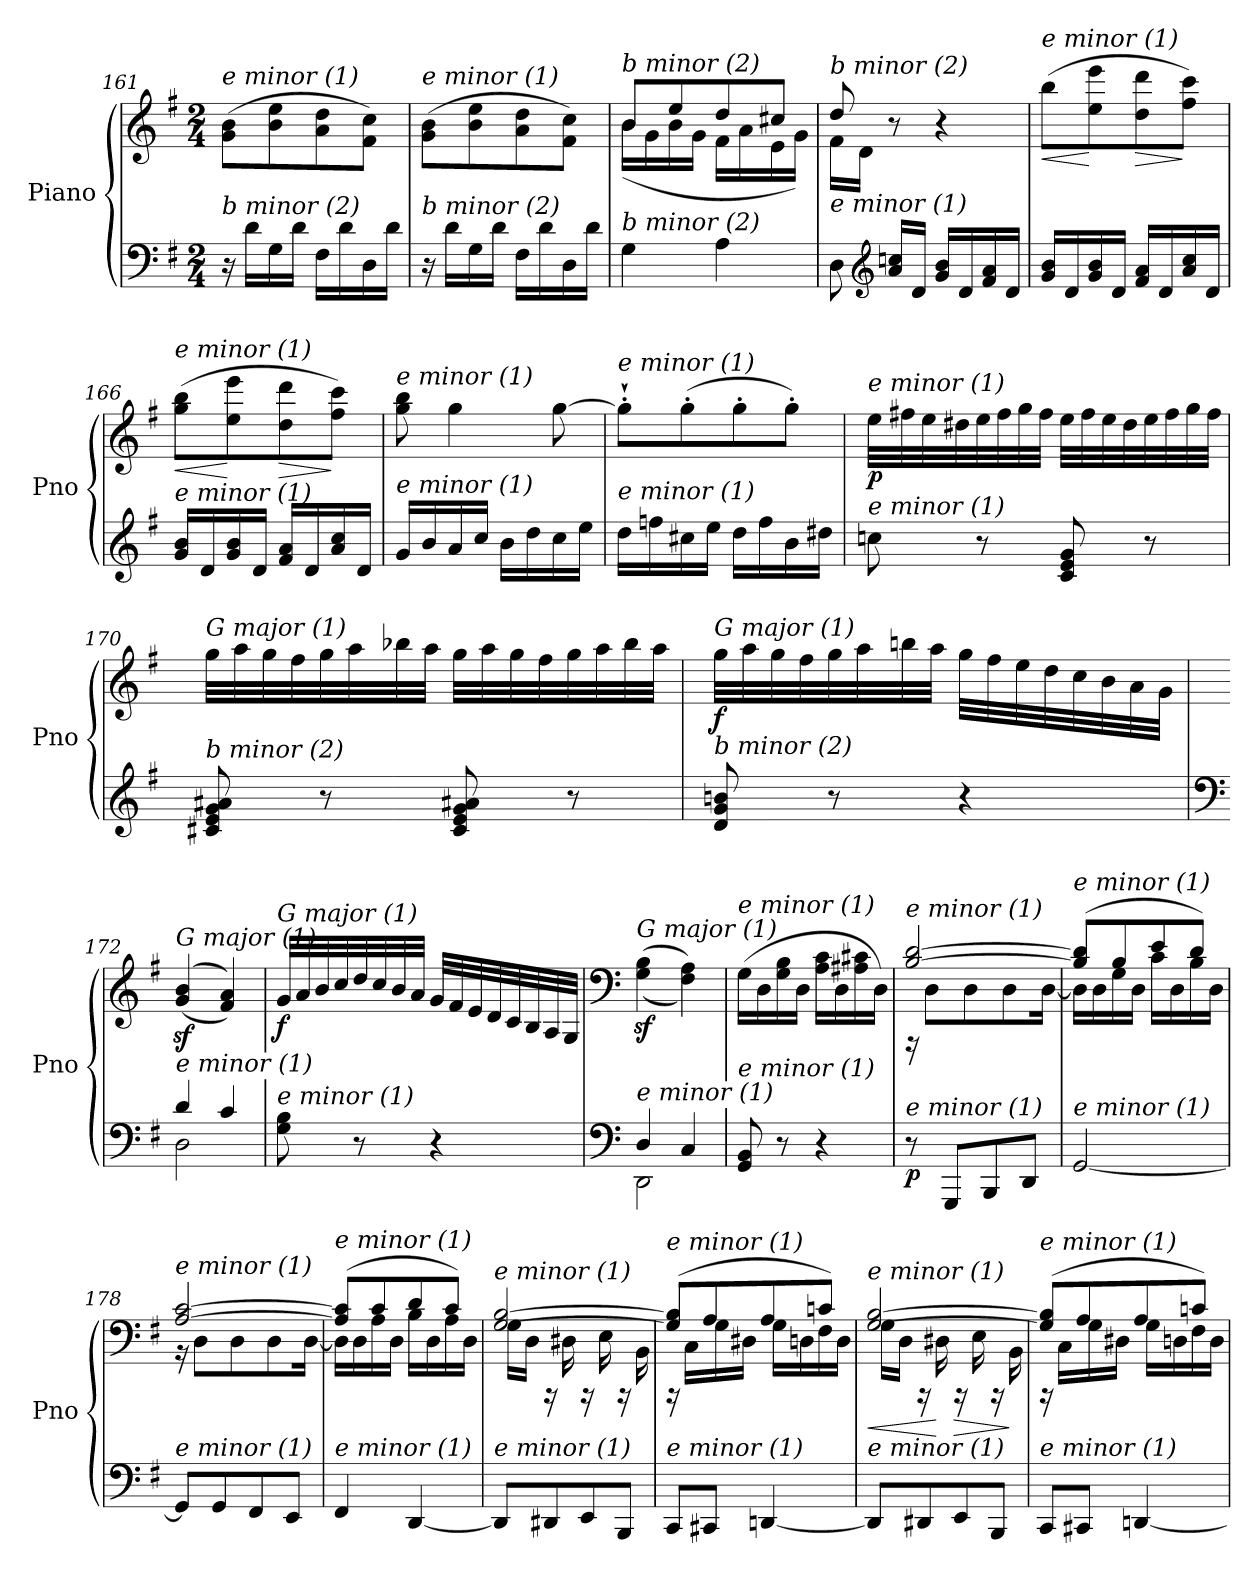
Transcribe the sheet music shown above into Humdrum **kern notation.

**kern	**kern	**dynam
*part1	*part1	*part1
*staff2	*staff1	*staff1/2
*I"Piano	*	*
*I'Pno	*	*
*clefF4	*clefG2	*
*k[f#]	*k[f#]	*
*M2/4	*M2/4	*
=161	=161	=161
!	!LO:TX:i:t=e minor (1)	!
!LO:TX:i:t=b minor (2)	!	!
16r	(8g\ 8b\L	.
16d\LL	.	.
16G\	8b\ 8ee\	.
16d\JJ	.	.
16F#\LL	8a\ 8dd\	.
16d\	.	.
16D\	8f#\ 8cc\J)	.
16d\JJ	.	.
=162	=162	=162
!	!LO:TX:i:t=e minor (1)	!
!LO:TX:i:t=b minor (2)	!	!
16r	(8g\ 8b\L	.
16d\LL	.	.
16G\	8b\ 8ee\	.
16d\JJ	.	.
16F#\LL	8a\ 8dd\	.
16d\	.	.
16D\	8f#\ 8cc\J)	.
16d\JJ	.	.
=163	=163	=163
*	*^	*
!	!LO:TX:i:t=b minor (2)	!	!
!LO:TX:i:t=b minor (2)	!	!	!
4G\	8b/L	(16b\LL	.
.	.	16g\	.
.	8ee/	16b\	.
.	.	16g\JJ	.
4A\	8dd/	16f#\LL	.
.	.	16a\	.
.	8cc#X/J	16e\	.
.	.	16g\JJ)	.
!!LO:PB:g=z	!!
=164	=164	=164	=164
*^	*	*	*
!	!	!LO:TX:i:t=b minor (2)	!	!
!LO:TX:i:t=e minor (1)	!	!	!	!
8ryy	8D\	8dd/	16f#\LL	.
.	.	.	16d\JJ	.
*clefG2	*	*	*	*
4.ryy	16a/ 16ccn/LL	8r	4.ryy	.
.	16d/JJ	.	.	.
.	16g/ 16b/LL	4r	.	.
.	16d/	.	.	.
.	16f#/ 16a/	.	.	.
.	16d/JJ	.	.	.
*	*	*v	*v	*
!!LO:LB:g=z
=165	=165	=165	=165
!	!	!LO:TX:i:t=e minor (1)	!
!LO:TX:i:t=e minor (1)	!	!	!
!	!	!	!LO:HP:b
*v	*v	*	*
16g/ 16b/LL	(8bb\L	<
16d/	.	.
16g/ 16b/	8ee\ 8eee\	[
16d/JJ	.	.
!	!	!LO:HP:b
16f#/ 16a/LL	8dd\ 8ddd\	>
16d/	.	.
16a/ 16cc/	8ff#\ 8ccc\J)	]
16d/JJ	.	.
=166	=166	=166
!	!LO:TX:i:t=e minor (1)	!
!LO:TX:i:t=e minor (1)	!	!
!	!	!LO:HP:b
16g/ 16b/LL	(8gg\ 8bb\L	<
16d/	.	.
16g/ 16b/	8ee\ 8eee\	[
16d/JJ	.	.
!	!	!LO:HP:b
16f#/ 16a/LL	8dd\ 8ddd\	>
16d/	.	.
16a/ 16cc/	8ff#\ 8ccc\J)	]
16d/JJ	.	.
=167	=167	=167
!	!LO:TX:i:t=e minor (1)	!
!LO:TX:i:t=e minor (1)	!	!
!	!	!LO:DY:b
16g/LL	8gg\ 8bb\	other-dynamics
16b/	.	.
16a/	4gg\	.
16cc/JJ	.	.
16b\LL	.	.
16dd\	.	.
16cc\	[8gg\	.
16ee\JJ	.	.
=168	=168	=168
!	!LO:TX:i:t=e minor (1)	!
!LO:TX:i:t=e minor (1)	!	!
16dd\LL	8gg`'\L]	.
16ffn\	.	.
16cc#X\	(8gg'\	.
16ee\JJ	.	.
16dd\LL	8gg'\	.
16ff\	.	.
16b\	8gg'\J)	.
16dd#X\JJ	.	.
!!LO:LB:g=z
=169	=169	=169
!	!LO:TX:i:t=e minor (1)	!
!LO:TX:i:t=e minor (1)	!	!
!	!	!LO:DY:b
8ccn\	32ee\LLL	p
.	32ff#X\	.
.	32ee\	.
.	32dd#X\	.
8r	32ee\	.
.	32ff#\	.
.	32gg\	.
.	32ff#\JJJ	.
8c/ 8e/ 8g/	32ee\LLL	.
.	32ff#\	.
.	32ee\	.
.	32dd#\	.
8r	32ee\	.
.	32ff#\	.
.	32gg\	.
.	32ff#\JJJ	.
=170	=170	=170
!	!LO:TX:i:t=G major (1)	!
!LO:TX:i:t=b minor (2)	!	!
!	!	!LO:DY:b
8c#X/ 8e/ 8g/ 8a#Xi/	32gg\LLL	other-dynamics
.	32aa\	.
.	32gg\	.
.	32ff#\	.
8r	32gg\	.
.	32aa\	.
.	32bb-Xj\	.
.	32aa\JJJ	.
8c#/ 8e/ 8g/ 8a#Xi/	32gg\LLL	.
.	32aa\	.
.	32gg\	.
.	32ff#\	.
8r	32gg\	.
.	32aa\	.
.	32bb-j\	.
.	32aa\JJJ	.
!!LO:LB:g=z
=171	=171	=171
!	!LO:TX:i:t=G major (1)	!
!LO:TX:i:t=b minor (2)	!	!
!	!	!LO:DY:b
8d/ 8g/ 8bn/	32gg\LLL	f
.	32aa\	.
.	32gg\	.
.	32ff#\	.
8r	32gg\	.
.	32aa\	.
.	32bbn\	.
.	32aa\JJJ	.
4r	32gg\LLL	.
.	32ff#\	.
.	32ee\	.
.	32dd\	.
.	32cc\	.
.	32b\	.
.	32a\	.
.	32g\JJJ	.
!!LO:LB:g=z
=172	=172	=172
*clefF4	*	*
*^	*	*
!	!	!LO:TX:i:t=G major (1)	!
!LO:TX:i:t=e minor (1)	!	!	!
4d/	2D\	(>(4g/z< 4b/z<	.
4c/	.	4f#/ 4a/))	.
*v	*v	*	*
=173	=173	=173
!	!LO:TX:i:t=G major (1)	!
!LO:TX:i:t=e minor (1)	!	!
!	!	!LO:DY:b
8G\ 8B\	32g/LLL	f
.	32a/	.
.	32b/	.
.	32cc/	.
8r	32dd/	.
.	32cc/	.
.	32b/	.
.	32a/JJJ	.
4r	32g/LLL	.
.	32f#/	.
.	32e/	.
.	32d/	.
.	32c/	.
.	32B/	.
.	32A/	.
.	32G/JJJ	.
=174	=174	=174
*clefF4	*clefF4	*
*^	*	*
!	!	!LO:TX:i:t=G major (1)	!
!LO:TX:i:t=e minor (1)	!	!	!
4D/	2DD\	(>(4G\z< 4B\z<	.
4C/	.	4F#\ 4A\))	.
*v	*v	*	*
=175	=175	=175
!	!LO:TX:i:t=e minor (1)	!
!LO:TX:i:t=e minor (1)	!	!
!	!	!LO:DY:b
8GG/ 8BB/	(16G\LL	other-dynamics
.	16D\	.
8r	16G\ 16B\	.
.	16D\JJ	.
4r	16A\ 16c\LL	.
.	16D\	.
.	16A#X\ 16c#X\	.
.	16D\JJ)	.
=176	=176	=176
*	*^	*
!	!LO:TX:i:t=e minor (1)	!	!
!LO:TX:i:t=e minor (1)	!	!	!
!	!	!	!LO:DY:b=2
8r	[2B/ [2d/	16rAAA	p
.	.	8D\L	.
8GGG/L	.	.	.
.	.	8D\	.
8BBB/	.	.	.
.	.	8D\	.
8DD/J	.	.	.
.	.	[16D\Jk	.
=177	=177	=177	=177
!	!LO:TX:i:t=e minor (1)	!	!
!LO:TX:i:t=e minor (1)	!	!	!
[2GG/	(8B/] 8d/]L	16D\LL]	.
.	.	16D\	.
.	8B/	16G\	.
.	.	16D\JJ	.
.	8e/	16c\LL	.
.	.	16D\	.
.	8d/J)	16B\	.
.	.	16D\JJ	.
!!LO:LB:g=z	!!
=178	=178	=178	=178
!	!LO:TX:i:t=e minor (1)	!	!
!LO:TX:i:t=e minor (1)	!	!	!
8GG/L]	[2A/ [2c/	16r	.
.	.	8D\L	.
8GG/	.	.	.
.	.	8D\	.
8FF#/	.	.	.
.	.	8D\	.
8EE/J	.	.	.
.	.	[16D\Jk	.
=179	=179	=179	=179
!	!LO:TX:i:t=e minor (1)	!	!
!LO:TX:i:t=e minor (1)	!	!	!
4FF#/	(>8A/] 8c/]L	16D\LL]	.
.	.	16D\	.
.	8c/	16A\	.
.	.	16D\JJ	.
[4DD/	8d/	16B\LL	.
.	.	16D\	.
.	8c/J)	16A\	.
.	.	16D\JJ	.
=180	=180	=180	=180
!	!LO:TX:i:t=e minor (1)	!	!
!LO:TX:i:t=e minor (1)	!	!	!
8DD/L]	[2G/ [2B/	16G\LL	.
.	.	16D\JJ	.
8DD#X/	.	16rAAA	.
.	.	16D#X\	.
8EE/	.	16rAAA	.
.	.	16E\	.
8BBB/J	.	16rAAA	.
.	.	16BB\	.
=181	=181	=181	=181
!	!LO:TX:i:t=e minor (1)	!	!
!LO:TX:i:t=e minor (1)	!	!	!
8CC/L	(>8G/] 8B/]L	16rAAA	.
.	.	16C\LL	.
8CC#X/J	8A/	16G\	.
.	.	16D#X\JJ	.
[4DDn/	8A/	16G\LL	.
.	.	16Dn\	.
.	8cn/J)	16F#\	.
.	.	16D\JJ	.
=182	=182	=182	=182
!	!LO:TX:i:t=e minor (1)	!	!
!LO:TX:i:t=e minor (1)	!	!	!
!	!	!	!LO:HP:b
8DDn/L]	[2G/ [2B/	16G\LL	<
.	.	16D\JJ	.
8DD#X/	.	16rAAA	.
.	.	16D#X\	[
!	!	!	!LO:HP:b
8EE/	.	16rAAA	>
.	.	16E\	.
8BBB/J	.	16rAAA	.
.	.	16BB\	]
!!LO:PB:g=z	!!
=183	=183	=183	=183
!	!LO:TX:i:t=e minor (1)	!	!
!LO:TX:i:t=e minor (1)	!	!	!
8CC/L	(>8G/] 8B/]L	16rAAA	.
.	.	16C\LL	.
8CC#X/J	8A/	16G\	.
.	.	16D#X\JJ	.
[4DDn/	8A/	16G\LL	.
.	.	16Dn\	.
.	8cn/J)	16F#\	.
.	.	16D\JJ	.
*	*v	*v	*
=	=	=
*-	*-	*-
